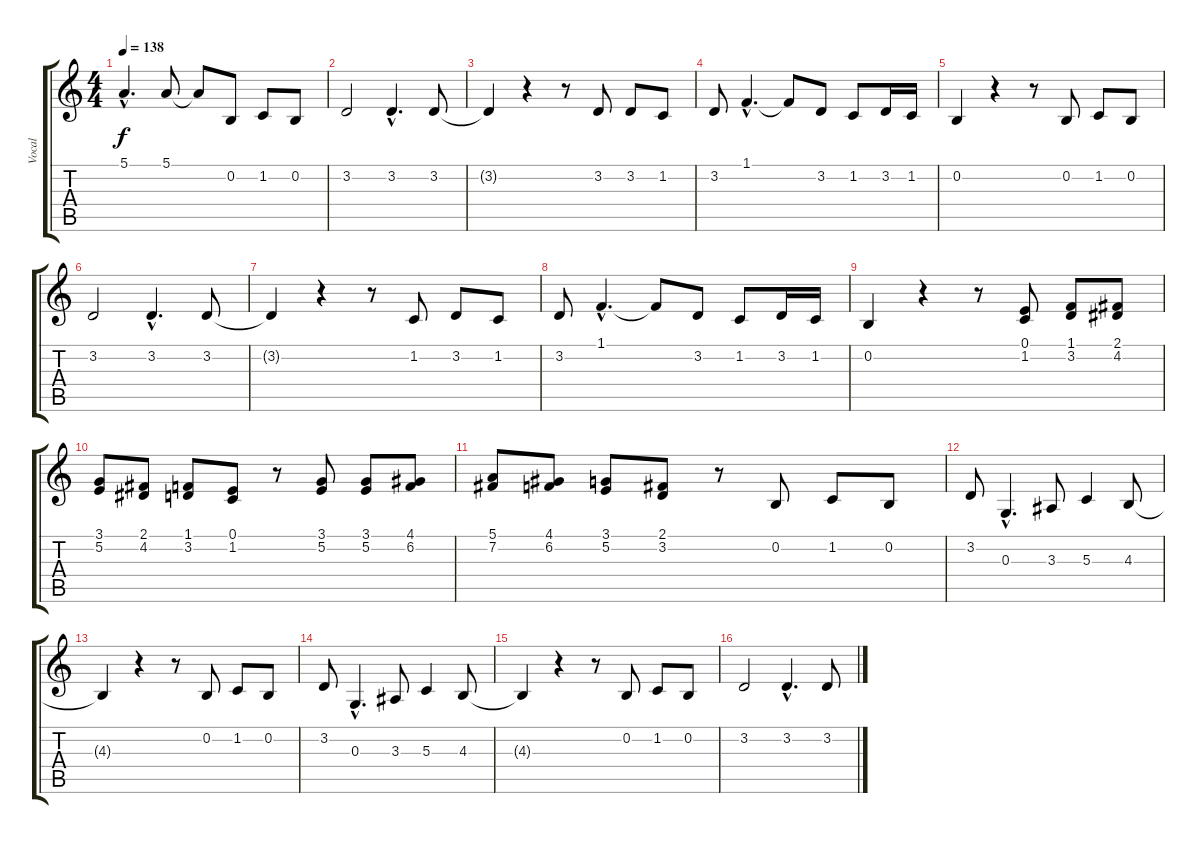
\track ("Vocal" "Vocal") {instrument lead5charang}
\staff {score tabs}
\tuning (E4 B3 G3 D3 A2 E2) {hide}
\ts (4 4)
\tempo 138
\clef g2
\ks c
5.1{hac}.4{d dy f} 5.1.8 5.1{t}.8 0.2.8 1.2.8 0.2.8 |
3.2.2 3.2{hac}.4{d} 3.2.8 |
3.2{t}.4 r.4 r.8 3.2.8 3.2.8 1.2.8 |
3.2.8 1.1{hac}.4{d} 1.1{t}.8 3.2.8 1.2.8 3.2.16 1.2.16 |
0.2.4 r.4 r.8 0.2.8 1.2.8 0.2.8 |
3.2.2 3.2{hac}.4{d} 3.2.8 |
3.2{t}.4 r.4 r.8 1.2.8 3.2.8 1.2.8 |
3.2.8 1.1{hac}.4{d} 1.1{t}.8 3.2.8 1.2.8 3.2.16 1.2.16 |
0.2.4 r.4 r.8 (0.1 1.2).8 (1.1 3.2).8 (2.1 4.2).8 |
(3.1 5.2).8 (2.1 4.2).8 (1.1 3.2).8 (0.1 1.2).8 r.8 (3.1 5.2).8 (3.1 5.2).8 (4.1 6.2).8 |
(5.1 7.2).8 (4.1 6.2).8 (3.1 5.2).8 (2.1 3.2).8 r.8 0.2.8 1.2.8 0.2.8 |
3.2.8 0.3{hac}.4{d} 3.3.8 5.3.4 4.3.8 |
4.3{t}.4 r.4 r.8 0.2.8 1.2.8 0.2.8 |
3.2.8 0.3{hac}.4{d} 3.3.8 5.3.4 4.3.8 |
4.3{t}.4 r.4 r.8 0.2.8 1.2.8 0.2.8 |
3.2.2 3.2{hac}.4{d} 3.2.8
